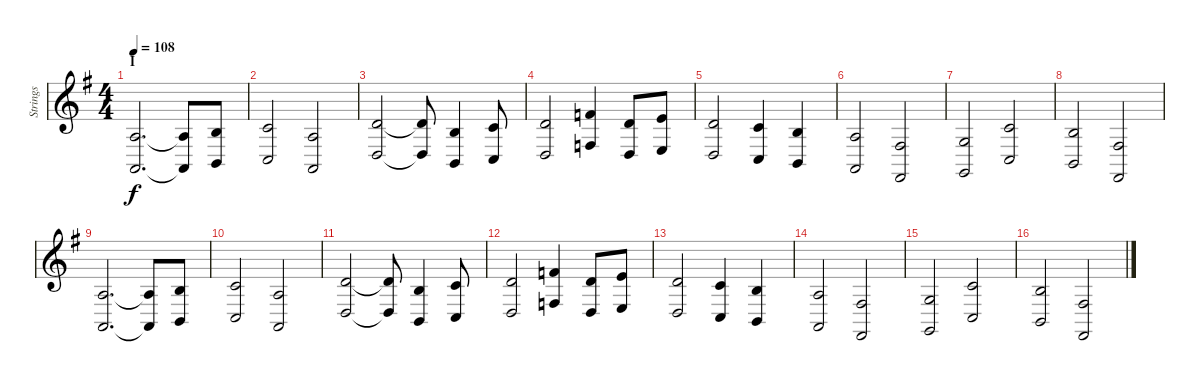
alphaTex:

\track ("Strings" "Strings") {instrument stringensemble1}
\staff {score}
\tuning (E4 B3 G3 D3 A2 E2 B1) {hide}
\ts (4 4)
\section ("" "I")
\tempo 108
\clef g2
\ks g
(2.3 0.5).2{d dy f} (2.3{t} 0.5{t}).8 (0.2 2.5).8 |
(1.2 3.5).2 (2.3 0.5).2 |
(3.2 0.4).2 (3.2{t} 0.4{t}).8 (0.2 2.5).4 (1.2 3.5).8 |
(3.2 0.4).2 (1.1 3.4).4 (3.2 0.4).8 (0.1 2.4).8 |
(3.2 0.4).2 (1.2 3.5).4 (0.2 2.5).4 |
(2.3 0.5).2 (4.4 2.6).2 |
(0.3 3.6).2 (1.2 3.5).2 |
(0.2 2.5).2 (4.4 2.6).2 |
(2.3 0.5).2{d} (2.3{t} 0.5{t}).8 (0.2 2.5).8 |
(1.2 3.5).2 (2.3 0.5).2 |
(3.2 0.4).2 (3.2{t} 0.4{t}).8 (0.2 2.5).4 (1.2 3.5).8 |
(3.2 0.4).2 (1.1 3.4).4 (3.2 0.4).8 (0.1 2.4).8 |
(3.2 0.4).2 (1.2 3.5).4 (0.2 2.5).4 |
(2.3 0.5).2 (4.4 2.6).2 |
(0.3 3.6).2 (1.2 3.5).2 |
(0.2 2.5).2 (4.4 2.6).2
